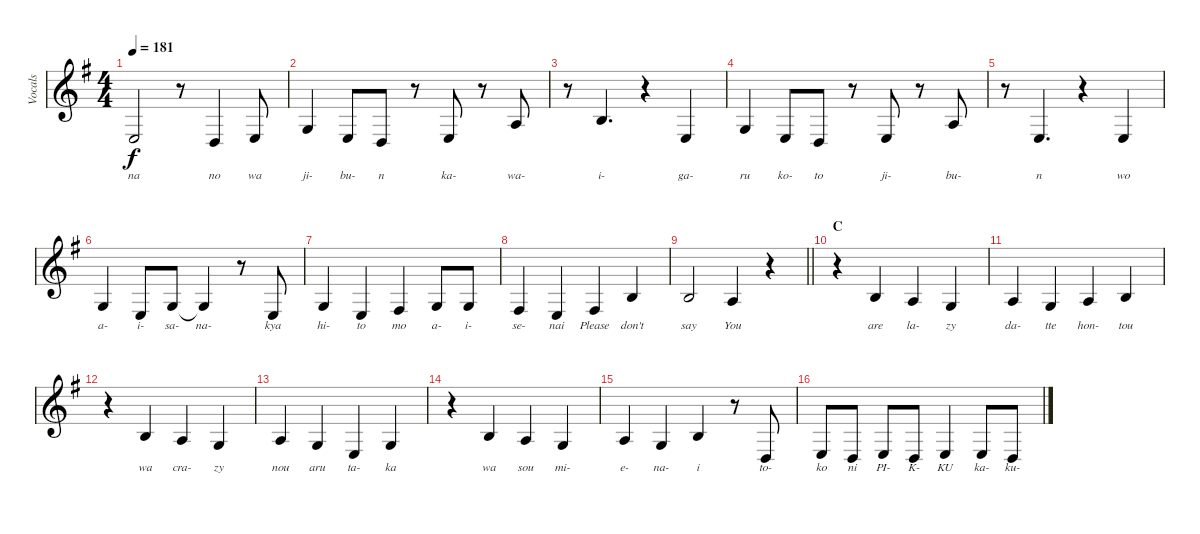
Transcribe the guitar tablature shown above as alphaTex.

\track ("Vocals" "Vocals") {instrument cello}
\staff {score}
\tuning (E4 B3 G3 D3 A2 E2) {hide}
\ts (4 4)
\tempo 181
\clef g2
\ks g
2.4{t}.2{lyrics (0 "na") lyrics (1 "") lyrics (2 "") lyrics (3 "") lyrics (4 "") dy f} r.8 0.4.4{lyrics (0 "no") lyrics (1 "") lyrics (2 "") lyrics (3 "") lyrics (4 "")} 2.4.8{lyrics (0 "wa") lyrics (1 "") lyrics (2 "") lyrics (3 "") lyrics (4 "")} |
0.3.4{lyrics (0 "ji-") lyrics (1 "") lyrics (2 "") lyrics (3 "") lyrics (4 "")} 2.4.8{lyrics (0 "bu-") lyrics (1 "") lyrics (2 "") lyrics (3 "") lyrics (4 "")} 0.4.8{lyrics (0 "n") lyrics (1 "") lyrics (2 "") lyrics (3 "") lyrics (4 "")} r.8 2.4.8{lyrics (0 "ka-") lyrics (1 "") lyrics (2 "") lyrics (3 "") lyrics (4 "")} r.8 2.3.8{lyrics (0 "wa-") lyrics (1 "") lyrics (2 "") lyrics (3 "") lyrics (4 "")} |
r.8 0.2.4{d lyrics (0 "i-") lyrics (1 "") lyrics (2 "") lyrics (3 "") lyrics (4 "")} r.4 2.4.4{lyrics (0 "ga-") lyrics (1 "") lyrics (2 "") lyrics (3 "") lyrics (4 "")} |
0.3.4{lyrics (0 "ru") lyrics (1 "") lyrics (2 "") lyrics (3 "") lyrics (4 "")} 2.4.8{lyrics (0 "ko-") lyrics (1 "") lyrics (2 "") lyrics (3 "") lyrics (4 "")} 0.4.8{lyrics (0 "to") lyrics (1 "") lyrics (2 "") lyrics (3 "") lyrics (4 "")} r.8 2.4.8{lyrics (0 "ji-") lyrics (1 "") lyrics (2 "") lyrics (3 "") lyrics (4 "")} r.8 2.3.8{lyrics (0 "bu-") lyrics (1 "") lyrics (2 "") lyrics (3 "") lyrics (4 "")} |
r.8 2.4.4{d lyrics (0 "n") lyrics (1 "") lyrics (2 "") lyrics (3 "") lyrics (4 "")} r.4 2.4.4{lyrics (0 "wo") lyrics (1 "") lyrics (2 "") lyrics (3 "") lyrics (4 "")} |
0.3.4{lyrics (0 "a-") lyrics (1 "") lyrics (2 "") lyrics (3 "") lyrics (4 "")} 2.4.8{lyrics (0 "i-") lyrics (1 "") lyrics (2 "") lyrics (3 "") lyrics (4 "")} 0.3.8{lyrics (0 "sa-") lyrics (1 "") lyrics (2 "") lyrics (3 "") lyrics (4 "")} 0.3{t}.4{lyrics (0 "na-") lyrics (1 "") lyrics (2 "") lyrics (3 "") lyrics (4 "")} r.8 2.4.8{lyrics (0 "kya") lyrics (1 "") lyrics (2 "") lyrics (3 "") lyrics (4 "")} |
5.4.4{lyrics (0 "hi-") lyrics (1 "") lyrics (2 "") lyrics (3 "") lyrics (4 "")} 2.4.4{lyrics (0 "to") lyrics (1 "") lyrics (2 "") lyrics (3 "") lyrics (4 "")} 4.4.4{lyrics (0 "mo") lyrics (1 "") lyrics (2 "") lyrics (3 "") lyrics (4 "")} 0.3.8{lyrics (0 "a-") lyrics (1 "") lyrics (2 "") lyrics (3 "") lyrics (4 "")} 0.3.8{lyrics (0 "i-") lyrics (1 "") lyrics (2 "") lyrics (3 "") lyrics (4 "")} |
4.4.4{lyrics (0 "se-") lyrics (1 "") lyrics (2 "") lyrics (3 "") lyrics (4 "")} 2.4.4{lyrics (0 "nai") lyrics (1 "") lyrics (2 "") lyrics (3 "") lyrics (4 "")} 4.4.4{lyrics (0 "Please") lyrics (1 "") lyrics (2 "") lyrics (3 "") lyrics (4 "")} 0.2.4{lyrics (0 "don't") lyrics (1 "") lyrics (2 "") lyrics (3 "") lyrics (4 "")} |
\barLineRight lightlight
0.2.2{lyrics (0 "say") lyrics (1 "") lyrics (2 "") lyrics (3 "") lyrics (4 "")} 2.3.4{lyrics (0 "You") lyrics (1 "") lyrics (2 "") lyrics (3 "") lyrics (4 "")} r.4 |
\section ("" "C")
r.4 0.2.4{lyrics (0 "are") lyrics (1 "") lyrics (2 "") lyrics (3 "") lyrics (4 "")} 2.3.4{lyrics (0 "la-") lyrics (1 "") lyrics (2 "") lyrics (3 "") lyrics (4 "")} 0.3.4{lyrics (0 "zy") lyrics (1 "") lyrics (2 "") lyrics (3 "") lyrics (4 "")} |
2.3.4{lyrics (0 "da-") lyrics (1 "") lyrics (2 "") lyrics (3 "") lyrics (4 "")} 0.3.4{lyrics (0 "tte") lyrics (1 "") lyrics (2 "") lyrics (3 "") lyrics (4 "")} 2.3.4{lyrics (0 "hon-") lyrics (1 "") lyrics (2 "") lyrics (3 "") lyrics (4 "")} 0.2.4{lyrics (0 "tou") lyrics (1 "") lyrics (2 "") lyrics (3 "") lyrics (4 "")} |
r.4 0.2.4{lyrics (0 "wa") lyrics (1 "") lyrics (2 "") lyrics (3 "") lyrics (4 "")} 2.3.4{lyrics (0 "cra-") lyrics (1 "") lyrics (2 "") lyrics (3 "") lyrics (4 "")} 0.3.4{lyrics (0 "zy") lyrics (1 "") lyrics (2 "") lyrics (3 "") lyrics (4 "")} |
2.3.4{lyrics (0 "nou") lyrics (1 "") lyrics (2 "") lyrics (3 "") lyrics (4 "")} 0.3.4{lyrics (0 "aru") lyrics (1 "") lyrics (2 "") lyrics (3 "") lyrics (4 "")} 2.4.4{lyrics (0 "ta-") lyrics (1 "") lyrics (2 "") lyrics (3 "") lyrics (4 "")} 0.3.4{lyrics (0 "ka") lyrics (1 "") lyrics (2 "") lyrics (3 "") lyrics (4 "")} |
r.4 0.2.4{lyrics (0 "wa") lyrics (1 "") lyrics (2 "") lyrics (3 "") lyrics (4 "")} 2.3.4{lyrics (0 "sou") lyrics (1 "") lyrics (2 "") lyrics (3 "") lyrics (4 "")} 0.3.4{lyrics (0 "mi-") lyrics (1 "") lyrics (2 "") lyrics (3 "") lyrics (4 "")} |
2.3.4{lyrics (0 "e-") lyrics (1 "") lyrics (2 "") lyrics (3 "") lyrics (4 "")} 0.3.4{lyrics (0 "na-") lyrics (1 "") lyrics (2 "") lyrics (3 "") lyrics (4 "")} 0.2.4{lyrics (0 "i") lyrics (1 "") lyrics (2 "") lyrics (3 "") lyrics (4 "")} r.8 0.4.8{lyrics (0 "to-") lyrics (1 "") lyrics (2 "") lyrics (3 "") lyrics (4 "")} |
2.4.8{lyrics (0 "ko") lyrics (1 "") lyrics (2 "") lyrics (3 "") lyrics (4 "")} 0.4.8{lyrics (0 "ni") lyrics (1 "") lyrics (2 "") lyrics (3 "") lyrics (4 "")} 2.4.8{lyrics (0 "PI-") lyrics (1 "") lyrics (2 "") lyrics (3 "") lyrics (4 "")} 0.4.8{lyrics (0 "K-") lyrics (1 "") lyrics (2 "") lyrics (3 "") lyrics (4 "")} 2.4.4{lyrics (0 "KU") lyrics (1 "") lyrics (2 "") lyrics (3 "") lyrics (4 "")} 2.4.8{lyrics (0 "ka-") lyrics (1 "") lyrics (2 "") lyrics (3 "") lyrics (4 "")} 0.4.8{lyrics (0 "ku-") lyrics (1 "") lyrics (2 "") lyrics (3 "") lyrics (4 "")}
